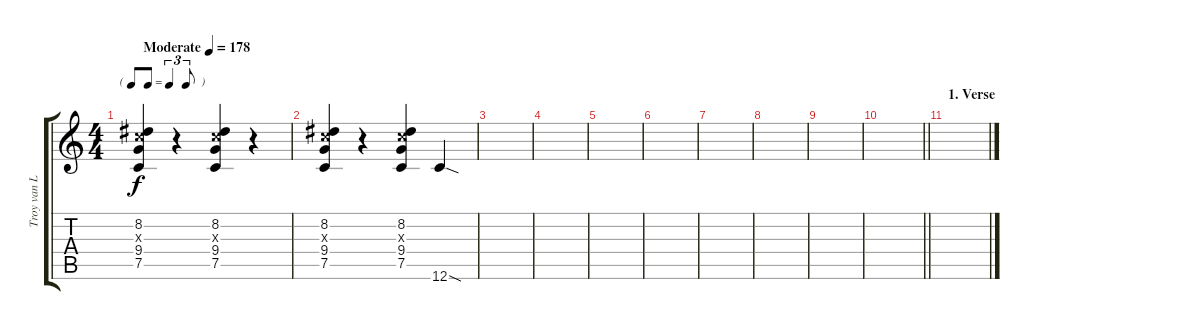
\track ("Troy van Leeuwen" "Troy van L") {instrument overdrivenguitar}
\staff {score tabs}
\tuning (C4 G3 Eb3 Bb2 F2 C2) {hide}
\ts (4 4)
\tf triplet8th
\tempo (178 "Moderate")
\clef g2
\ks c
(8.2 9.3{x} 9.4 7.5).4{dy f instrument overdrivenguitar} r.4 (8.2 9.3{x} 9.4 7.5).4 r.4 |
(8.2 9.3{x} 9.4 7.5).4 r.4 (8.2 9.3{x} 9.4 7.5).4 12.6{sod}.4 |
|
|
|
|
|
|
|
\barLineRight lightlight
|
\section ("" "1. Verse")
